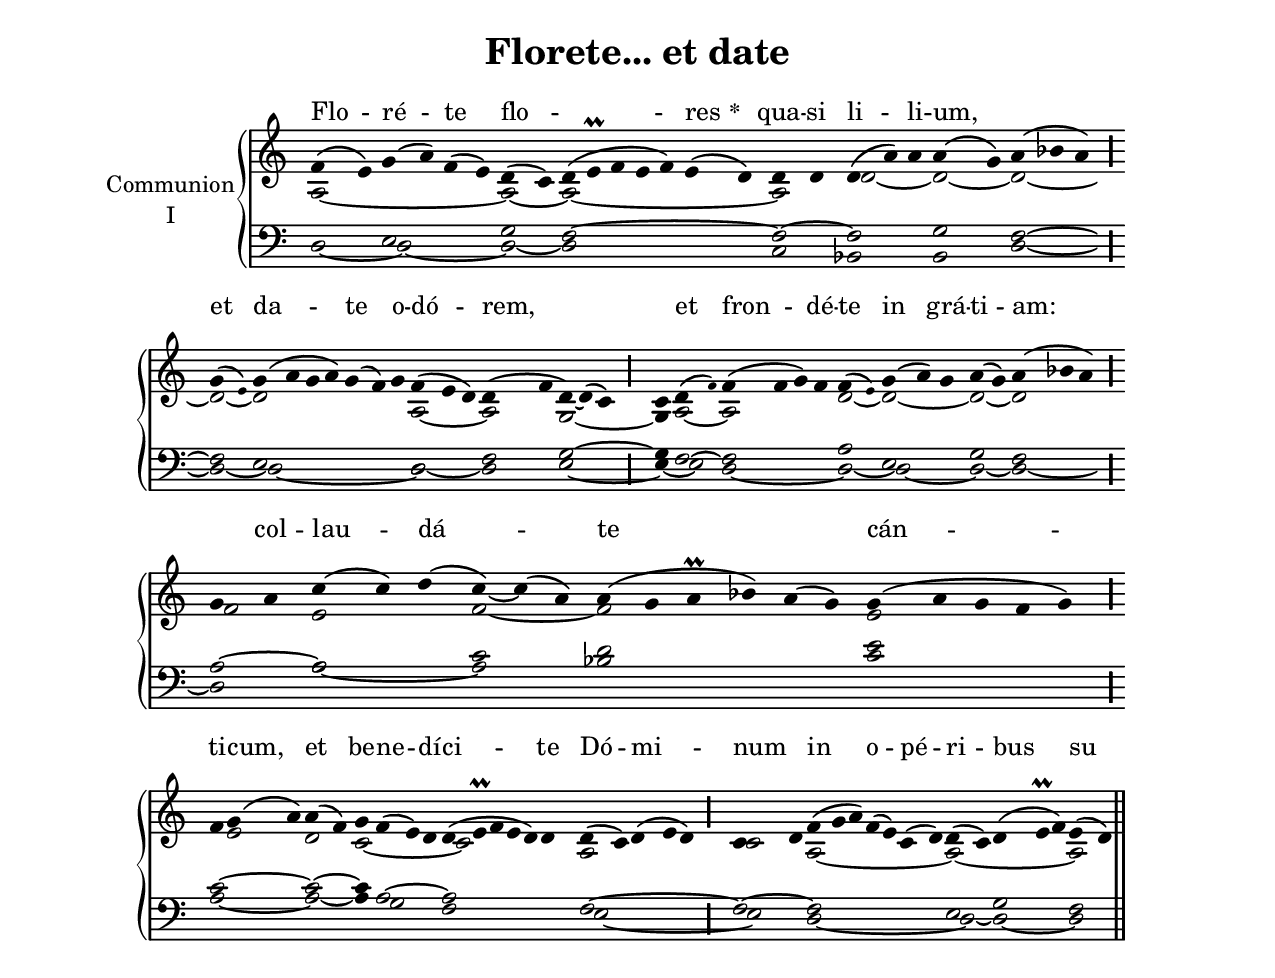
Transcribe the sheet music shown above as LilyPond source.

\version "2.18"
\include "gregorian.ly"
\include "noh2.ily"


%Page reference: page iii.377
%(volume.page)

global = {
 \key d \dorian
 \cadenzaOn 
}

\header {
  title = \markup \center-column {"Florete... et date" \vspace #1 }
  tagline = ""
  composer = ""
}

\paper {
 #(include-special-characters)
  oddHeaderMarkup = \markup \fill-line {
    \line {}
    \center-column {
      \on-the-fly #first-page     " "
      \on-the-fly #not-first-page "Florete... et date"
    }
    \line { \on-the-fly #print-page-number-check-first \fromproperty #'page:page-number-string }
  }
  evenHeaderMarkup = \markup \fill-line {
    \line { \on-the-fly #print-page-number-check-first \fromproperty #'page:page-number-string }
    \center-column { "Florete... et date" }
    \line {}
  }
}

chantText = \lyricmode {
Flo -- ré -- te flo -- _ res 
\set stanza = " * " qua -- si li -- li -- um, _ 
et da -- te o -- dó -- rem, _ 
et fron -- dé -- te in grá -- ti -- am: _ 
col -- lau -- dá -- te _ cán -- ti -- cum, 
et be -- ne -- dí -- ci -- te Dó -- mi -- num _ 
in o -- pé -- ri -- bus su -- _ is. }

chantMusic = {
\tieDown   f'4 ( e'4) g'4 ( a'4) f'4 ( e'4) d'4 ( c'4) d'4 ( e'\prall f'4 e'4 f'4) e'4 ( d'4)  d'4 d'4 d'4 ( a'4) a'4  a'4 ( g'4) a'4 ( bes'4 a'4) \divisioMaior
 g'4 ( \once \tweak #'font-size #-4 e' ) g'4 ( a'4 g'4 a'4) g'4 ( f'4) g'4 f'4 ( e'4 d'4) d'4 ( f'4 d'4) ~ d'4 ( c'4) \divisioMaior
 c'4 d'4 ( \once \tweak #'font-size #-4 f' ) f'4 ( f'4 g'4) f'4 f'4 ( \once \tweak #'font-size #-4 e' ) g'4 ( a'4) g'4  a'4 ( g'4) a'4 ( bes'4 a'4) \divisioMaior
 g'4 a'4 c''4 ( c''4) d''4 ( c''4) ~ c''4 ( a'4)  a'4 ( g'4 a'\prall bes'4) a'4 ( g'4) g'4 ( a'4 g'4 f'4 g'4) \divisioMaior
 f'4 g'4 ( a'4) a'4 ( f'4) g'4 f'4 ( e'4) d'4 d'4 ( e'\prall f'4 e'4 d'4) d'4 d'4 ( c'4) d'4 ( e'4 d'4) \divisioMaior
 c'4 d'4 f'4 ( g'4 a'4) f'4 ( e'4) c'4 ( d'4) d'4 ( c'4) d'4 ( e'\prall f'4) e'4 ( d'4) \finalis

}

altoMusic = {
a2*6/2 ~ a2 ~ a2*7/2 ~ a2 d'2*3/2 ~ d'2 ~ d'2*3/2 ~ \divisioMaior
d'2 ~ d'2*7/2 a2*3/2 ~ a2 g2*3/2 ~ \divisioMaior
g4 a2 ~ a2*4/2 d'2 ~ d'2*3/2 ~ d'2 ~ d'2*3/2 \divisioMaior
f'2 e'2*3/2 f'2*3/2 ~ f'2*6/2 e'2*5/2 \divisioMaior
r4 e'2 d'2 c'2*4/2 ~ c'2*6/2 a2*5/2 \divisioMaior
c'2 a2*7/2 ~ a2*5/2 ~ a2 \finalis
}

tenorMusic = {
r2 e2*4/2 g2 f2*7/2 ~ f2 ~ f2*3/2 g2 f2*3/2 ~ \divisioMaior
f2 e2*7/2 d2*3/2 f2 g2*3/2 ~ \divisioMaior
g4 f2 ~ f2*4/2 a2 e2*3/2 g2 f2*3/2 \divisioMaior
a2 ~ a2*3/2 c'2*3/2 d'2*6/2 e'2*5/2 \divisioMaior
c'2*3/2 ~ c'2 ~ c'4 a2*3/2 ~ a2*6/2 f2*5/2 ~ \divisioMaior
f2 ~ f2*7/2 e2 g2*3/2 f2 \finalis
}

bassMusic = {
d2 ~ d2*4/2 ~ d2 ~ d2*7/2 c2 bes,2*3/2 b,2 d2*3/2 ~ \divisioMaior
d2 ~ d2*7/2 ~ d2*3/2 ~ d2 e2*3/2 ~ \divisioMaior
e4 ~ e2 d2*4/2 ~ d2 ~ d2*3/2 ~ d2 ~ d2*3/2 ~ \divisioMaior
d2 a2*3/2 ~ a2*3/2 bes2*6/2 c'2*5/2 \divisioMaior
a2*3/2 ~ a2 ~ a4 g2*3/2 f2*6/2 e2*5/2 ~ \divisioMaior
e2 d2*7/2 ~ d2 ~ d2*3/2 ~ d2 \finalis
}

voiceLines = {
\voiceLineStyle


}

\score{
  <<
    \new GrandStaff <<
      \set GrandStaff.autoBeaming = ##f
      \set GrandStaff.instrumentName = \markup \center-column {
        "Communion"
        "I"
      }
      \new Staff = up <<
        \new Voice = "chant" {
          \voiceOne \global \chantMusic
        }
        \new Voice {
          \voiceTwo \global \altoMusic
        }
      >>

      \new Staff = down <<
        \clef bass
        \new Voice {
          \voiceOne \global \tenorMusic
        }
        \new Voice {
          \voiceTwo \global \bassMusic
        }
	\new Voice {
        \voiceThree \global \voiceLines
        }
      >>
    >>
    \new Lyrics \lyricsto chant {
      \chantText
    }
  >>
  \layout{
  }
  \midi{
    \tempo 4 = 125
  }
}
